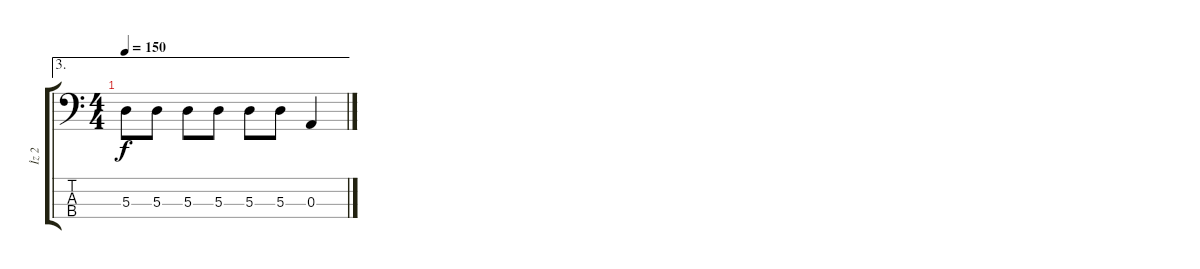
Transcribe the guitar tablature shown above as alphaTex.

\track ("İz 2" "İz 2") {instrument electricbassfinger}
\staff {score tabs}
\tuning (G2 D2 A1 E1) {hide}
\ae 3
\ts (4 4)
\tempo 150
\clef f4
\ks c
5.3.8{dy f} 5.3.8 5.3.8 5.3.8 5.3.8 5.3.8 0.3.4
